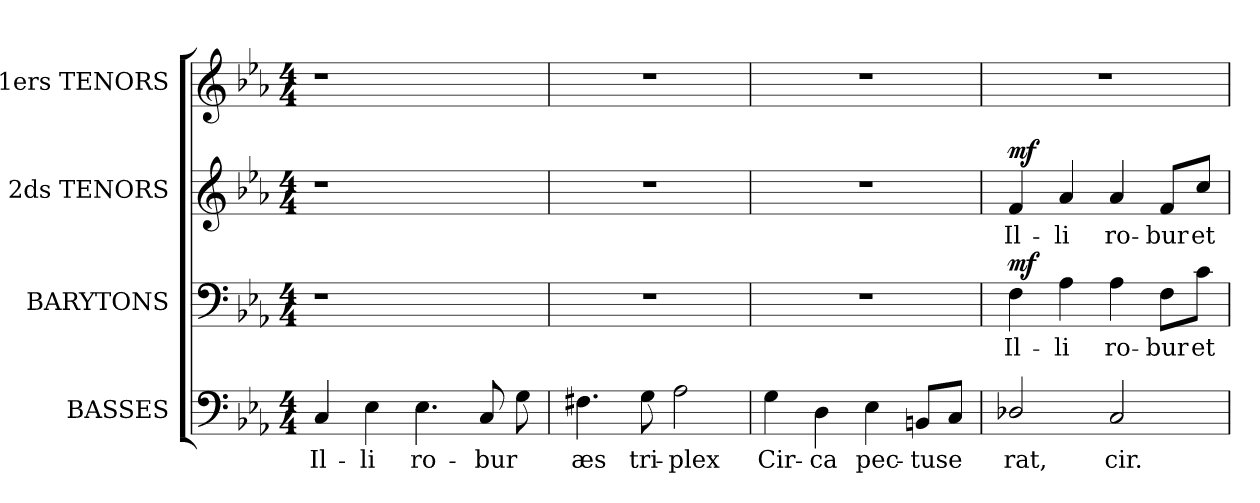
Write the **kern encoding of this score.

**kern	**text	**kern	**text	**dynam	**kern	**text	**dynam	**kern
*part4	*part4	*part3	*part3	*part3	*part2	*part2	*part2	*part1
*staff4	*staff4	*staff3	*staff3	*staff3	*staff2	*staff2	*staff2	*staff1
*I"BASSES	*	*I"BARYTONS	*	*	*I"2ds TENORS	*	*	*I"1ers TENORS
*I'BAS.	*	*I'BAR.	*	*	*	*	*	*
*clefF4	*	*clefF4	*	*	*clefG2	*	*	*clefG2
*k[b-e-a-]	*	*k[b-e-a-]	*	*	*k[b-e-a-]	*	*	*k[b-e-a-]
*M4/4	*	*M4/4	*	*	*M4/4	*	*	*M4/4
=1	=1	=1	=1	=1	=1	=1	=1	=1
4Ci/	Il-	1r	.	.	1r	.	.	1r
4E-i\	li	.	.	.	.	.	.	.
4.E-i\	ro-	.	.	.	.	.	.	.
8Ci/	bur	.	.	.	.	.	.	.
8Gj\	.	8ryy	.	.	8ryy	.	.	8ryy
=2	=2	=2	=2	=2	=2	=2	=2	=2
4.F#Xi\	æs	1r	.	.	1r	.	.	1r
8Gi\	tri-	.	.	.	.	.	.	.
2A-i\	plex	.	.	.	.	.	.	.
=3	=3	=3	=3	=3	=3	=3	=3	=3
4Gi\	Cir-	1r	.	.	1r	.	.	1r
4Di\	ca	.	.	.	.	.	.	.
4E-i\	pec-	.	.	.	.	.	.	.
8BBni/L	tuse	.	.	.	.	.	.	.
8Ci/J	--	.	.	.	.	.	.	.
=4	=4	=4	=4	=4	=4	=4	=4	=4
!	!	!	!	!LO:DY:a	!	!	!LO:DY:a	!
2D-Xi/	rat,	4Fi\	Il-	mf	4fi/	Il-	mf	1r
.	.	4A-i\	li	.	4a-i/	li	.	.
2Ci/	cir.	4A-i\	ro-	.	4a-i/	ro-	.	.
.	.	8Fi\L	bur	.	8fi/L	bur	.	.
.	.	8ci\J	et	.	8cci/J	et	.	.
=	=	=	=	=	=	=	=	=
*-	*-	*-	*-	*-	*-	*-	*-	*-
